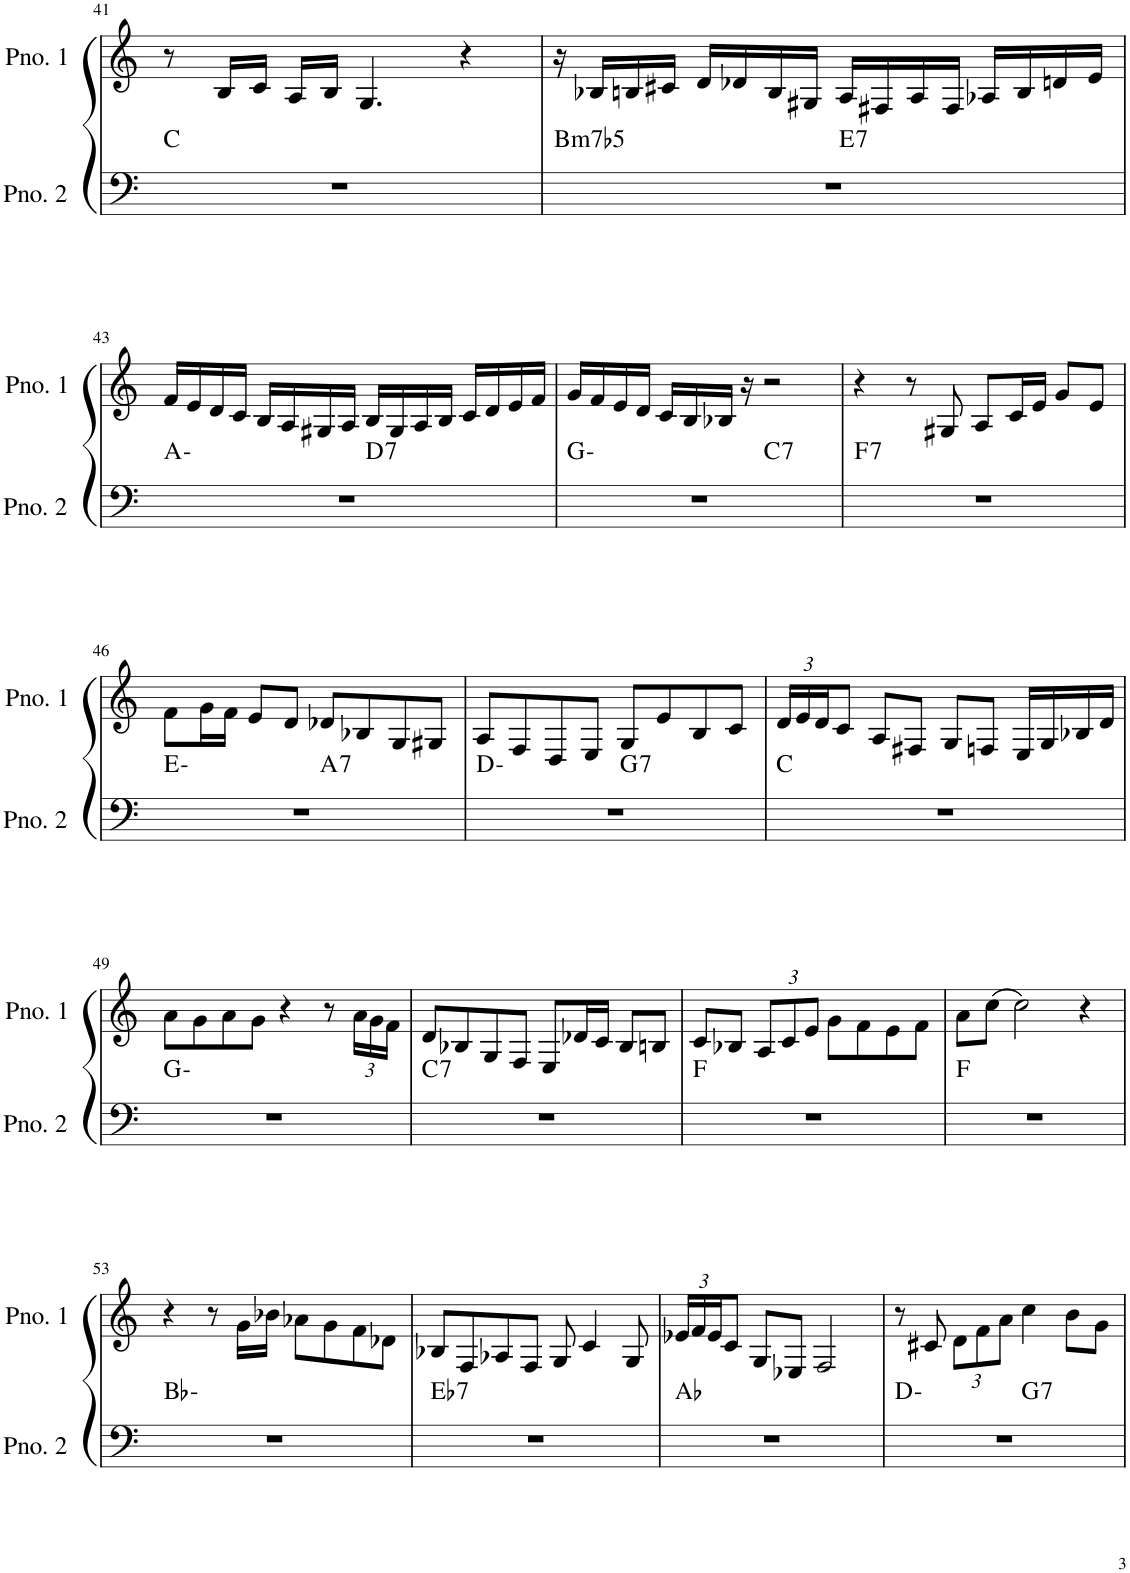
**kern	**harte	**kern
*part2	*part2	*part1
*staff2	*	*staff1
*I"ピアノ 2	*	*I"ピアノ 1
!!LO:PB:g=z
*clefF4	*	*clefG2
*k[]	*	*k[]
*M4/4	*	*M4/4
=41	=41	=41
1r	C:maj	8r
.	.	16B/LL
.	.	16c/JJ
.	.	16A/LL
.	.	16B/JJ
.	.	4.G/
.	.	4r
=42	=42	=42
!	!LO:H:kt=m7b5	!
*^	*	*
1r	2ryy	B:hdim7	16r
.	.	.	16B-X/LL
.	.	.	16Bn/
.	.	.	16c#X/JJ
.	.	.	16d/LL
.	.	.	16d-X/
.	.	.	16B/
.	.	.	16G#X/JJ
!	!	!LO:H:kt=7	!
.	2ryy	E:7	16A/LL
.	.	.	16F#X/
.	.	.	16A/
.	.	.	16F#/JJ
.	.	.	16A-X/LL
.	.	.	16B/
.	.	.	16dn/
.	.	.	16e/JJ
!!LO:LB:g=z
=43	=43	=43	=43
1r	2ryy	A:min	16f/LL
.	.	.	16e/
.	.	.	16d/
.	.	.	16c/JJ
.	.	.	16B/LL
.	.	.	16A/
.	.	.	16G#X/
.	.	.	16A/JJ
!	!	!LO:H:kt=7	!
.	2ryy	D:7	16B/LL
.	.	.	16G#/
.	.	.	16A/
.	.	.	16B/JJ
.	.	.	16c/LL
.	.	.	16d/
.	.	.	16e/
.	.	.	16f/JJ
=44	=44	=44	=44
1r	2ryy	G:min	16g/LL
.	.	.	16f/
.	.	.	16e/
.	.	.	16d/JJ
.	.	.	16c/LL
.	.	.	16B/
.	.	.	16B-X/JJ
.	.	.	16r
!	!	!LO:H:kt=7	!
.	2ryy	C:7	2r
=45	=45	=45	=45
!	!	!LO:H:kt=7	!
*v	*v	*	*
1r	F:7	4r
.	.	8r
.	.	8G#X/
.	.	8A/L
.	.	16c/L
.	.	16e/JJ
.	.	8g/L
.	.	8e/J
!!LO:LB:g=z
=46	=46	=46
*^	*	*
1r	2ryy	E:min	8f\L
.	.	.	16g\L
.	.	.	16f\JJ
.	.	.	8e/L
.	.	.	8d/J
!	!	!LO:H:kt=7	!
.	2ryy	A:7	8d-X/L
.	.	.	8B-X/
.	.	.	8G/
.	.	.	8G#X/J
=47	=47	=47	=47
1r	2ryy	D:min	8A/L
.	.	.	8F/
.	.	.	8D/
.	.	.	8E/J
!	!	!LO:H:kt=7	!
.	2ryy	G:7	8G/L
.	.	.	8e/
.	.	.	8B/
.	.	.	8c/J
*v	*v	*	*
=48	=48	=48
*	*	*Xbrackettup
1r	C:maj	24d/LL
.	.	24e/
.	.	24d/J
.	.	8c/J
.	.	8A/L
.	.	8F#X/J
.	.	8G/L
.	.	8Fn/J
.	.	16E/LL
.	.	16G/
.	.	16B-X/
.	.	16d/JJ
!!LO:LB:g=z
=49	=49	=49
1r	G:min	8a\L
.	.	8g\
.	.	8a\
.	.	8g\J
.	.	4r
.	.	8r
.	.	24a\LL
.	.	24g\
.	.	24f\JJ
=50	=50	=50
!	!LO:H:kt=7	!
1r	C:7	8d/L
.	.	8B-X/
.	.	8G/
.	.	8F/J
.	.	8E/L
.	.	16d-X/L
.	.	16c/JJ
.	.	8B-/L
.	.	8Bn/J
=51	=51	=51
1r	F:maj	8c/L
.	.	8B-X/J
.	.	12A/L
.	.	12c/
.	.	12e/J
.	.	8g\L
.	.	8f\
.	.	8e\
.	.	8f\J
=52	=52	=52
1r	F:maj	8a\L
.	.	(8cc\J
.	.	2cc\)
.	.	4r
!!LO:LB:g=z
=53	=53	=53
1r	Bb:min	4r
.	.	8r
.	.	16g\LL
.	.	16b-X\JJ
.	.	8a-X\L
.	.	8g\
.	.	8f\
.	.	8d-X\J
=54	=54	=54
!	!LO:H:kt=7	!
1r	Eb:7	8B-X/L
.	.	8F/
.	.	8A-X/
.	.	8F/J
.	.	8G/
.	.	4c/
.	.	8G/
=55	=55	=55
1r	Ab:maj	24e-X/LL
.	.	24f/
.	.	24e-/J
.	.	8c/J
.	.	8G/L
.	.	8E-X/J
.	.	2F/
=56	=56	=56
*^	*	*
1r	2ryy	D:min	8r
.	.	.	8c#X/
.	.	.	12d\L
.	.	.	12f\
.	.	.	12a\J
!	!	!LO:H:kt=7	!
.	2ryy	G:7	4cc\
.	.	.	8b\L
.	.	.	8g\J
*v	*v	*	*
=	=	=
*-	*-	*-
